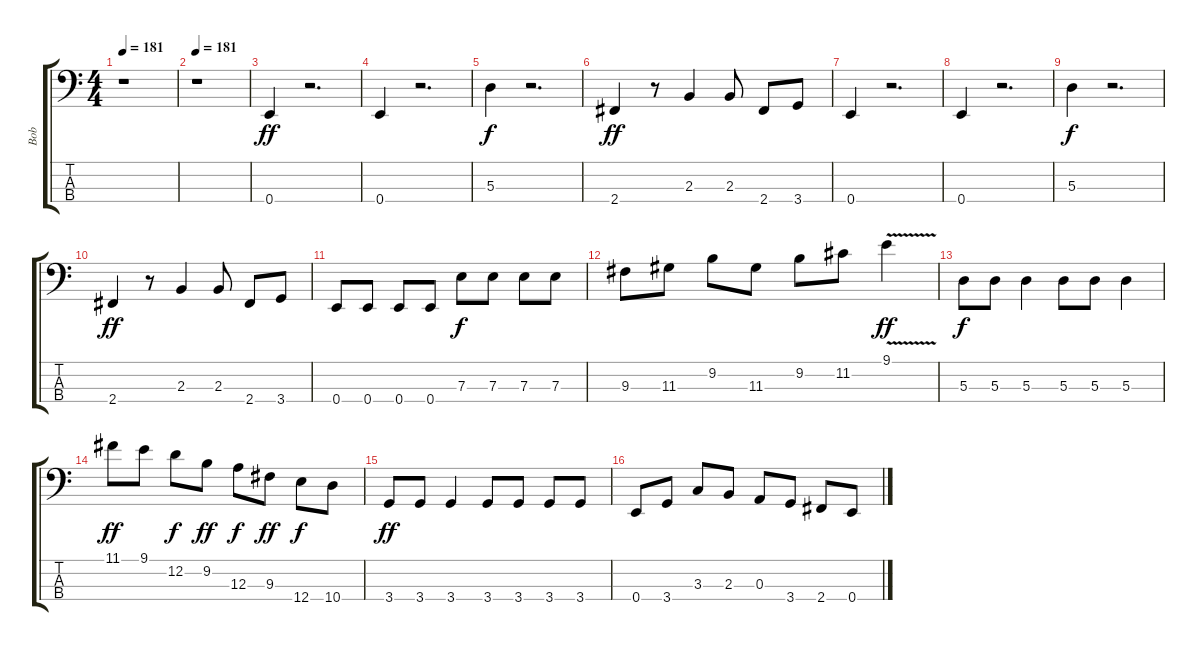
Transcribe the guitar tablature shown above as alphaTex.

\track ("Bob" "Bob") {instrument electricbasspick}
\staff {score tabs}
\tuning (G2 D2 A1 E1) {hide}
\ts (4 4)
\tempo 181
\clef f4
\ks c
r.1{dy ff instrument electricbasspick} |
\tempo 181
r.1 |
0.4.4 r.2{d} |
0.4.4 r.2{d} |
5.3.4{dy f} r.2{d} |
2.4.4{dy ff} r.8 2.3.4 2.3.8 2.4.8 3.4.8 |
0.4.4 r.2{d} |
0.4.4 r.2{d} |
5.3.4{dy f} r.2{d} |
2.4.4{dy ff} r.8 2.3.4 2.3.8 2.4.8 3.4.8 |
0.4.8 0.4.8 0.4.8 0.4.8 7.3.8{dy f} 7.3.8 7.3.8 7.3.8 |
9.3.8 11.3.8 9.2.8 11.3.8 9.2.8 11.2.8 9.1{v}.4{dy ff} |
5.3.8{dy f} 5.3.8 5.3.4 5.3.8 5.3.8 5.3.4 |
11.1.8{dy ff} 9.1.8 12.2.8{dy f} 9.2.8{dy ff} 12.3.8{dy f} 9.3.8{dy ff} 12.4.8{dy f} 10.4.8 |
3.4.8{dy ff} 3.4.8 3.4.4 3.4.8 3.4.8 3.4.8 3.4.8 |
0.4.8 3.4.8 3.3.8 2.3.8 0.3.8 3.4.8 2.4.8 0.4.8
